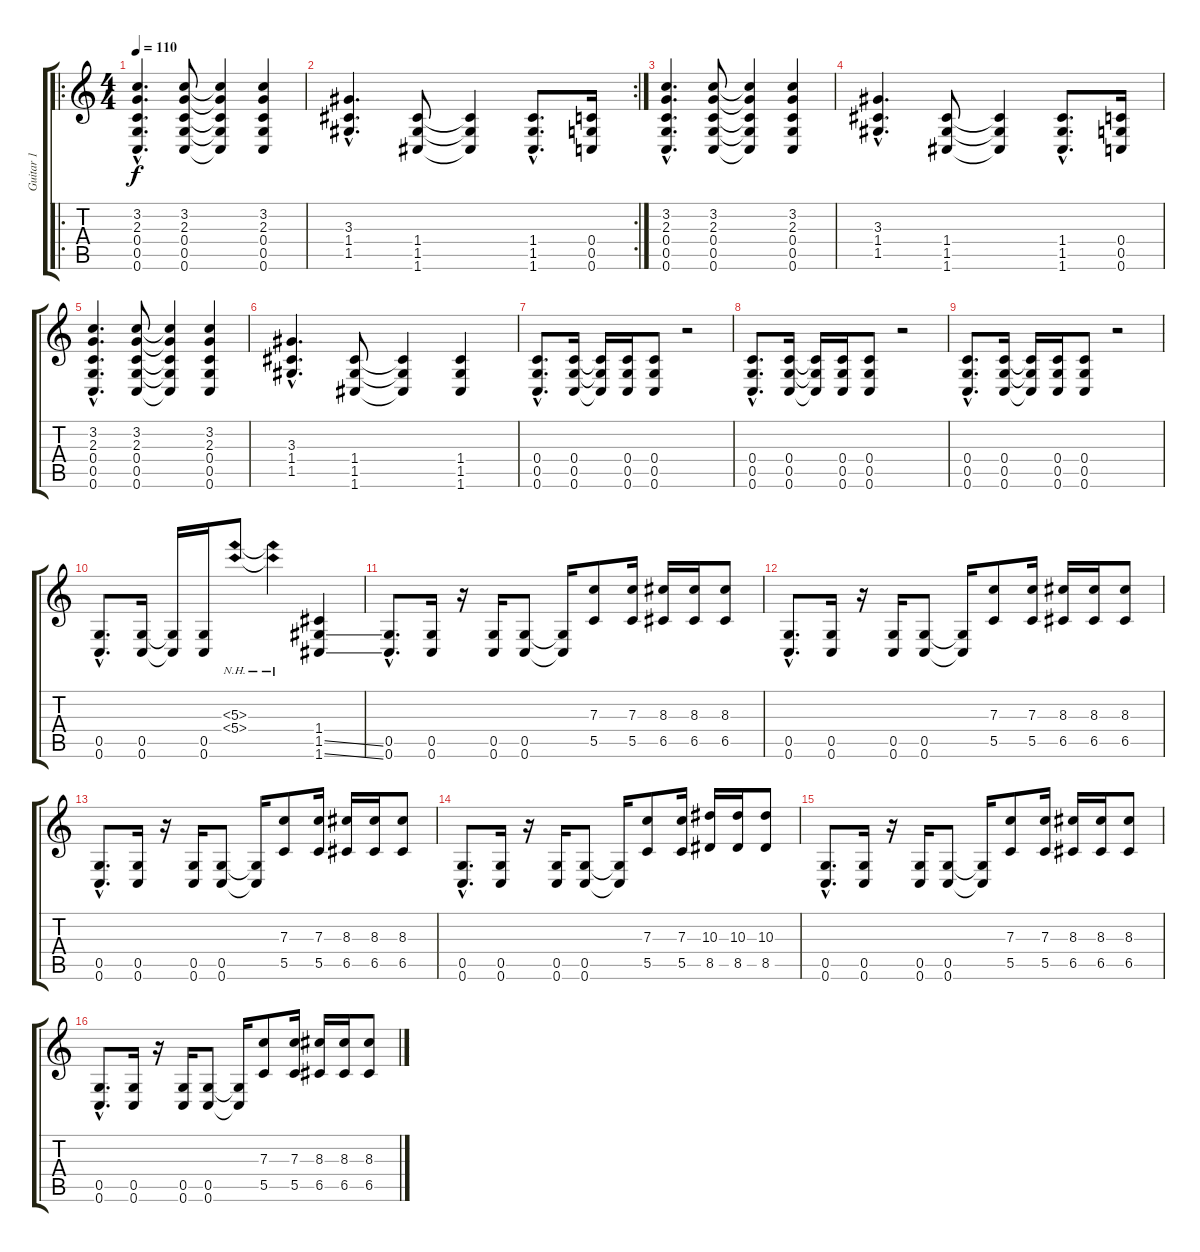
\track ("Guitar 1" "Guitar 1") {instrument overdrivenguitar}
\staff {score tabs}
\tuning (D4 A3 F3 C3 G2 C2) {hide}
\ro
\ts (4 4)
\tempo 110
\clef g2
\ks c
(3.2{hac} 2.3{hac} 0.4{hac} 0.5{hac} 0.6{hac}).4{d dy f instrument overdrivenguitar} (3.2 2.3 0.4 0.5 0.6).8 (3.2{t} 2.3{t} 0.4{t} 0.5{t} 0.6{t}).4 (3.2 2.3 0.4 0.5 0.6).4 |
\rc 2
(3.3{hac} 1.4{hac} 1.5{hac}).4{d} (1.4 1.5 1.6).8 (1.4{t} 1.5{t} 1.6{t}).4 (1.4{hac} 1.5{hac} 1.6{hac}).8{d} (0.4 0.5 0.6).16 |
(3.2{hac} 2.3{hac} 0.4{hac} 0.5{hac} 0.6{hac}).4{d} (3.2 2.3 0.4 0.5 0.6).8 (3.2{t} 2.3{t} 0.4{t} 0.5{t} 0.6{t}).4 (3.2 2.3 0.4 0.5 0.6).4 |
(3.3{hac} 1.4{hac} 1.5{hac}).4{d} (1.4 1.5 1.6).8 (1.4{t} 1.5{t} 1.6{t}).4 (1.4{hac} 1.5{hac} 1.6{hac}).8{d} (0.4 0.5 0.6).16 |
(3.2{hac} 2.3{hac} 0.4{hac} 0.5{hac} 0.6{hac}).4{d} (3.2 2.3 0.4 0.5 0.6).8 (3.2{t} 2.3{t} 0.4{t} 0.5{t} 0.6{t}).4 (3.2 2.3 0.4 0.5 0.6).4 |
(3.3{hac} 1.4{hac} 1.5{hac}).4{d} (1.4 1.5 1.6).8 (1.4{t} 1.5{t} 1.6{t}).4 (1.4 1.5 1.6).4 |
(0.4{hac} 0.5{hac} 0.6{hac}).8{d} (0.4 0.5 0.6).16 (0.4{t} 0.5{t} 0.6{t}).16 (0.4 0.5 0.6).16 (0.4 0.5 0.6).8 r.2 |
(0.4{hac} 0.5{hac} 0.6{hac}).8{d} (0.4 0.5 0.6).16 (0.4{t} 0.5{t} 0.6{t}).16 (0.4 0.5 0.6).16 (0.4 0.5 0.6).8 r.2 |
(0.4{hac} 0.5{hac} 0.6{hac}).8{d} (0.4 0.5 0.6).16 (0.4{t} 0.5{t} 0.6{t}).16 (0.4 0.5 0.6).16 (0.4 0.5 0.6).8 r.2 |
(0.5{hac} 0.6{hac}).8{d} (0.5 0.6).16 (0.5{t} 0.6{t}).16 (0.5 0.6).16 (5.3{nh} 5.4{nh}).8 (5.3{nh t} 5.4{nh t}).4 (1.4 1.5{ss} 1.6{ss}).4 |
(0.5{hac} 0.6{hac}).8{d} (0.5 0.6).16 r.16 (0.5 0.6).16 (0.5 0.6).8 (0.5{t} 0.6{t}).16 (7.3 5.5).8 (7.3 5.5).16 (8.3 6.5).16 (8.3 6.5).16 (8.3 6.5).8 |
(0.5{hac} 0.6{hac}).8{d} (0.5 0.6).16 r.16 (0.5 0.6).16 (0.5 0.6).8 (0.5{t} 0.6{t}).16 (7.3 5.5).8 (7.3 5.5).16 (8.3 6.5).16 (8.3 6.5).16 (8.3 6.5).8 |
(0.5{hac} 0.6{hac}).8{d} (0.5 0.6).16 r.16 (0.5 0.6).16 (0.5 0.6).8 (0.5{t} 0.6{t}).16 (7.3 5.5).8 (7.3 5.5).16 (8.3 6.5).16 (8.3 6.5).16 (8.3 6.5).8 |
(0.5{hac} 0.6{hac}).8{d} (0.5 0.6).16 r.16 (0.5 0.6).16 (0.5 0.6).8 (0.5{t} 0.6{t}).16 (7.3 5.5).8 (7.3 5.5).16 (10.3 8.5).16 (10.3 8.5).16 (10.3 8.5).8 |
(0.5{hac} 0.6{hac}).8{d} (0.5 0.6).16 r.16 (0.5 0.6).16 (0.5 0.6).8 (0.5{t} 0.6{t}).16 (7.3 5.5).8 (7.3 5.5).16 (8.3 6.5).16 (8.3 6.5).16 (8.3 6.5).8 |
(0.5{hac} 0.6{hac}).8{d} (0.5 0.6).16 r.16 (0.5 0.6).16 (0.5 0.6).8 (0.5{t} 0.6{t}).16 (7.3 5.5).8 (7.3 5.5).16 (8.3 6.5).16 (8.3 6.5).16 (8.3 6.5).8
